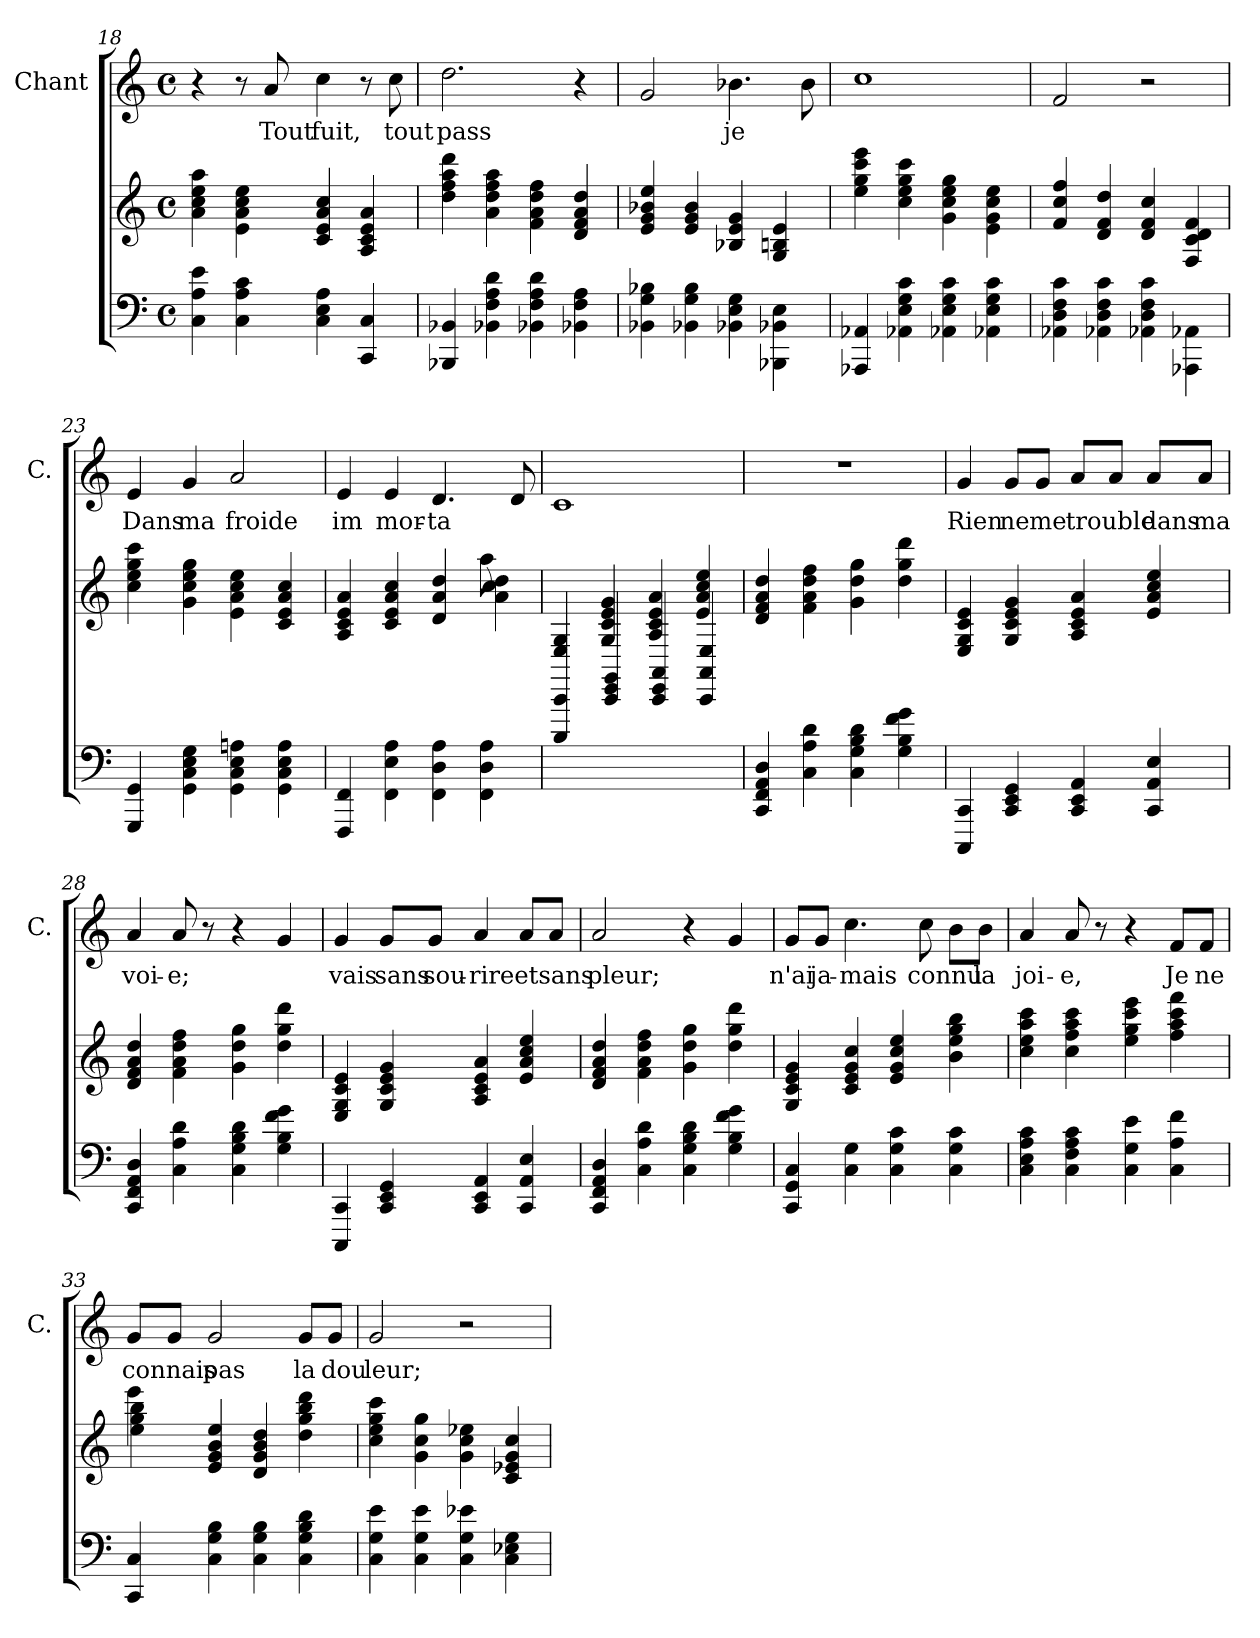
**kern	**kern	**kern	**text
*part3	*part2	*part1	*part1
*staff3	*staff2	*staff1	*staff1
*	*	*I"Chant	*
*	*	*I'C.	*
*clefF4	*clefG2	*clefG2	*
*k[]	*k[]	*k[]	*
*M4/4	*M4/4	*M4/4	*
*met(c)	*met(c)	*met(c)	*
=18	=18	=18	=18
4Ci\ 4Ai\ 4ei\	4aj\ 4ccj\ 4eej\ 4aaj\	4r	.
4Ci\ 4Ai\ 4ci\	4ej\ 4aj\ 4ccj\ 4eej\	8r	.
.	.	8aj/	Tout
4Ci\ 4Ei\ 4Ai\	4ccj/ 4aj/ 4ej/ 4cj/	4ccj\	fuit,
4Ci/ 4CCi/	4aj/ 4ej/ 4cj/ 4Aj/	8r	.
.	.	8ccj\	tout
=19	=19	=19	=19
4BB-Xi/ 4BBB-Xi/	4ddj\ 4ffj\ 4aaj\ 4dddj\	2.ddj\	pass
4BB-Xi\ 4Fi\ 4Ai\ 4di\	4aj\ 4ddj\ 4ffj\ 4aaj\	.	.
4BB-Xi\ 4Fi\ 4Ai\ 4di\	4fj\ 4aj\ 4ddj\ 4ffj\	.	.
4BB-Xi\ 4Fi\ 4Ai\	4ddj/ 4aj/ 4fj/ 4dj/	4r	.
=20	=20	=20	=20
4BB-Xi\ 4Gi\ 4B-Xi\	4ej/ 4gj/ 4eej/ 4b-Xj/	2gj/	.
4BB-Xi\ 4Gi\ 4B-i\	4ej/ 4gj/ 4b-j/	.	.
4BB-Xi\ 4Ei\ 4Gi\	4gj/ 4ej/ 4B-Xj/	4.b-Xj\	je
4BBB-Xi\ 4Ei\ 4BB-Xi\	4ej/ 4Bnj/ 4Gj/	.	.
.	.	8b-j\	.
=21	=21	=21	=21
4AA-Xi/ 4AAA-Xi/	4eej\ 4ggj\ 4cccj\ 4eeej\	1ccj/	.
4AA-Xi\ 4Ei\ 4Gi\ 4ci\	4ccj\ 4eej\ 4ggj\ 4cccj\	.	.
4AA-Xi\ 4Ei\ 4Gi\ 4ci\	4gj\ 4ccj\ 4eej\ 4ggj\	.	.
4AA-Xi\ 4Ei\ 4Gi\ 4ci\	4ej\ 4gj\ 4ccj\ 4eej\	.	.
!!LO:LB:g=z
=22	=22	=22	=22
4AA-Xi\ 4Di\ 4Fi\ 4ci\	4ffj/ 4ccj/ 4fj/	2fj/	.
4AA-Xi\ 4Di\ 4Fi\ 4ci\	4ddj/ 4fj/ 4dj/	.	.
4AA-Xi\ 4Di\ 4Fi\ 4ci\	4ccj/ 4fj/ 4dj/	2r	.
4AAA-Xi\ 4AA-Xi\	4fj/ 4dj/ 4cj/ 4Fj/	.	.
=23	=23	=23	=23
4GGi/ 4GGGi/	4ccj\ 4eej\ 4cccj\ 4ggj\	4ej/	Dans
4GGi\ 4Ci\ 4Ei\ 4Gi\	4gj\ 4ccj\ 4eej\ 4ggj\	4gj/	ma
4GGi\ 4Ci\ 4Ei\ 4Ani\	4ej\ 4aj\ 4ccj\ 4eej\	2aj/	froide
4GGi\ 4Ci\ 4Ai\ 4Ei\	4ccj/ 4aj/ 4ej/ 4cj/	.	.
=24	=24	=24	=24
*	*^	*	*
4FFi/ 4FFFi/	4aj/ 4ej/ 4cj/ 4Aj/	4ryy	4ej/	im
4FFi\ 4Ei\ 4Ai\	4ccj/ 4aj/ 4ej/ 4cj/	4ryy	4ej/	mor-
4FFi\ 4Di\ 4Ai\	4ddj/ 4aj/ 4dj/	4ryy	4.dj/	ta
4FFi\ 4Di\ 4Ai\	8aaj\	4ccZ\ 4ddZ\ 4aZ\	.	.
.	8ryy	.	8dj/	.
=25	=25	=25	=25	=25
1ryy	4Gj/ 4Ej/ 4CCj/ 4CCCj/	4ryy	1cj/	.
.	4gj/ 4ej/ 4cj/ 4Gj/	4GGi/ 4EEi/ 4CCi/	.	.
.	4aj/ 4ej/ 4cj/ 4Aj/	4AAi/ 4EEi/ 4CCi/	.	.
.	4eej/ 4ccj/ 4aj/ 4ej/	4Ei/ 4AAi/ 4CCi/	.	.
*	*v	*v	*	*
=26	=26	=26	=26
4CCi/ 4Di/ 4AAi/ 4FFi/	4ddj/ 4aj/ 4fj/ 4dj/	1r	.
4Ci\ 4Ai\ 4di\	4fj\ 4aj\ 4ddj\ 4ffj\	.	.
4Ci\ 4di\ 4Bi\ 4Gi\	4gj\ 4ggj\ 4ddj\	.	.
4Gi\ 4Bi\ 4fi\ 4gi\	4ddj\ 4ggj\ 4dddj\	.	.
!!LO:LB:g=z
=27	=27	=27	=27
4CCi/ 4CCCi/	4ej/ 4cj/ 4Gj/ 4Ej/	4gj/	Rien
4CCi/ 4GGi/ 4EEi/	4gj/ 4ej/ 4cj/ 4Gj/	8gj/L	ne
.	.	8gj/J	me
4AAi/ 4EEi/ 4CCi/	4aj/ 4ej/ 4cj/ 4Aj/	8aj/L	trouble
.	.	8aj/J	.
4Ei/ 4AAi/ 4CCi/	4eej/ 4ccj/ 4aj/ 4ej/	8aj/L	dans
.	.	8aj/J	ma
=28	=28	=28	=28
4Di/ 4AAi/ 4FFi/ 4CCi/	4ddj/ 4aj/ 4fj/ 4dj/	4aj/	voi-
4Ci\ 4Ai\ 4di\	4fj\ 4aj\ 4ddj\ 4ffj\	8aj/	e;
.	.	8r	.
4Ci\ 4Gi\ 4Bi\ 4di\	4gj\ 4ddj\ 4ggj\	4r	.
4Gi\ 4Bi\ 4fi\ 4gi\	4ddj\ 4ggj\ 4dddj\	4gj/	.
=29	=29	=29	=29
4CCi/ 4CCCi/	4Ej/ 4ej/ 4cj/ 4Gj/	4gj/	vais
4CCi/ 4EEi/ 4GGi/	4gj/ 4ej/ 4cj/ 4Gj/	8gj/L	sans
.	.	8gj/J	sou-
4AAi/ 4EEi/ 4CCi/	4aj/ 4ej/ 4cj/ 4Aj/	4aj/	rire
4Ei/ 4AAi/ 4CCi/	4eej/ 4ccj/ 4aj/ 4ej/	8aj/L	et
.	.	8aj/J	sans
=30	=30	=30	=30
4Di/ 4AAi/ 4FFi/ 4CCi/	4ddj/ 4aj/ 4fj/ 4dj/	2aj/	pleur;
4Ci\ 4Ai\ 4di\	4fj\ 4aj\ 4ddj\ 4ffj\	.	.
4Ci\ 4di\ 4Bi\ 4Gi\	4gj\ 4ddj\ 4ggj\	4r	.
4Gi\ 4Bi\ 4fi\ 4gi\	4ddj\ 4ggj\ 4dddj\	4gj/	.
!!LO:PB:g=z
=31	=31	=31	=31
4Ci/ 4GGi/ 4CCi/	4gj/ 4ej/ 4cj/ 4Gj/	8gj/L	n'ai
.	.	8gj/J	ja-
4Ci\ 4Gi\	4ccj/ 4gj/ 4ej/ 4cj/	4.ccj\	mais
4Ci\ 4Gi\ 4ci\	4eej/ 4ccj/ 4gj/ 4ej/	.	.
.	.	8ccj\	connu
4Ci\ 4Gi\ 4ci\	4bj\ 4eej\ 4ggj\ 4bbj\	8bj\L	.
.	.	8bj\J	la
=32	=32	=32	=32
4Ci\ 4Ei\ 4Ai\ 4ci\	4ccj\ 4eej\ 4aaj\ 4cccj\	4aj/	joi-
4Ci\ 4Fi\ 4Ai\ 4ci\	4ccj\ 4ffj\ 4aaj\ 4cccj\	8aj/	e,
.	.	8r	.
4Ci\ 4Gi\ 4ei\	4eej\ 4ggj\ 4cccj\ 4eeej\	4r	.
4Ci\ 4Ai\ 4fi\	4ffj\ 4aaj\ 4cccj\ 4fffj\	8fj/L	Je
.	.	8fj/J	ne
=33	=33	=33	=33
*	*^	*	*
4Ci/ 4CCi/	4eeej\	4bbZ\ 4ggZ\ 4eeZ\	8gj/L	connais
.	.	.	8gj/J	.
4Ci\ 4Gi\ 4Bi\	4eej/ 4bj/ 4gj/ 4ej/	2.ryy	2gj/	pas
4Ci\ 4Gi\ 4Bi\	4ddj/ 4bj/ 4gj/ 4dj/	.	.	.
4Ci\ 4Gi\ 4Bi\ 4di\	4ddj\ 4ggj\ 4bbj\ 4dddj\	.	8gj/L	la
.	.	.	8gj/J	dou
*	*v	*v	*	*
=34	=34	=34	=34
4Ci\ 4Gi\ 4ei\	4ccj\ 4eej\ 4ggj\ 4cccj\	2gj/	leur;
4Ci\ 4Gi\ 4ei\	4gj\ 4ccj\ 4ggj\	.	.
4Ci\ 4Gi\ 4e-Xi\	4gj\ 4ccj\ 4ee-Xj\	2r	.
4Gi\ 4E-Xi\ 4Ci\	4ccj/ 4gj/ 4e-Xj/ 4cj/	.	.
=	=	=	=
*-	*-	*-	*-
